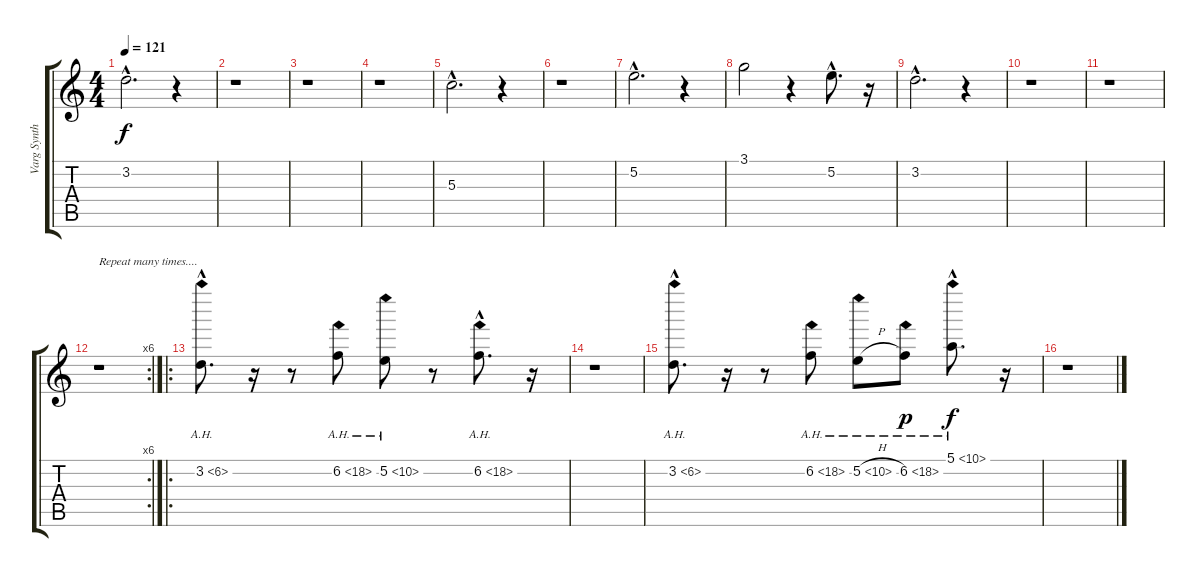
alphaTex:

\track ("Varg Synth I" "Varg Synth") {instrument flute}
\staff {score tabs}
\tuning (E5 B4 G4 D4 A3 E3) {hide}
\ts (4 4)
\tempo 121
\clef g2
\ks c
3.2{hac}.2{d dy f} r.4 |
r.1 |
r.1 |
r.1 |
5.3{hac}.2{d} r.4 |
r.1 |
5.2{hac}.2{d} r.4 |
3.1.2 r.4 5.2{hac}.8{d} r.16 |
3.2{hac}.2{d} r.4 |
r.1 |
r.1 |
\rc 6
r.1{txt "Repeat many times.... "} |
\ro
3.2{ah 3 hac}.8{d} r.16 r.8 6.2{ah 12}.8 5.2{ah 5}.8 r.8 6.2{ah 12 hac}.8{d} r.16 |
r.1 |
3.2{ah 3 hac}.8{d} r.16 r.8 6.2{ah 12}.8 5.2{ah 5 h}.8 6.2{ah 12}.8{dy p} 5.1{ah 5 hac}.8{d dy f} r.16 |
r.1
